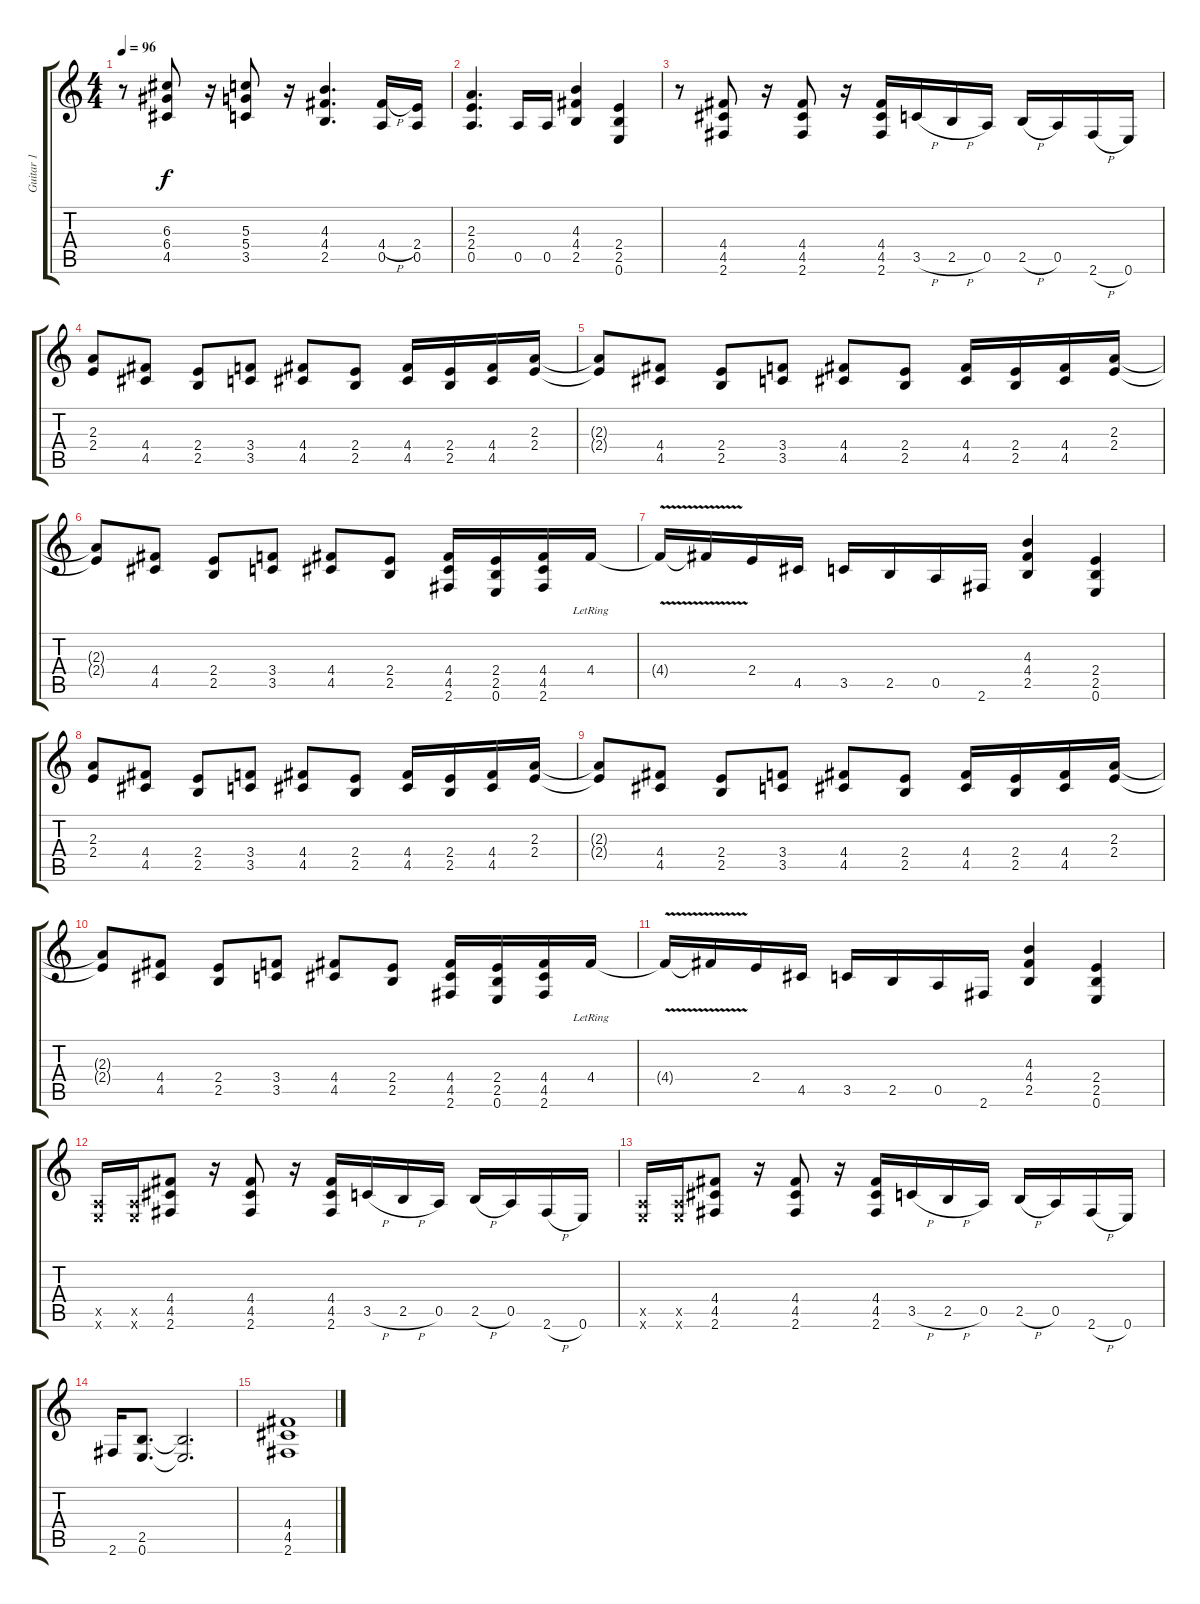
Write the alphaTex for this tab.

\track ("Guitar 1" "Guitar 1") {instrument acousticguitarsteel}
\staff {score tabs}
\tuning (E4 B3 G3 D3 A2 E2) {hide}
\ts (4 4)
\tempo 96
\clef g2
\ks c
r.8{dy f} (6.3 6.4 4.5).8 r.16 (5.3 5.4 3.5).8 r.16 (4.3 4.4 2.5).4{d} (4.4{h} 0.5).16 (2.4 0.5).16 |
(2.3 2.4 0.5).4{d} 0.5.16 0.5.16 (4.3 4.4 2.5).4 (2.4 2.5 0.6).4 |
r.8 (4.4 4.5 2.6).8 r.16 (4.4 4.5 2.6).8 r.16 (4.4 4.5 2.6).16 3.5{h}.16 2.5{h}.16 0.5.16 2.5{h}.16 0.5.16 2.6{h}.16 0.6.16 |
(2.3 2.4).8 (4.4 4.5).8 (2.4 2.5).8 (3.4 3.5).8 (4.4 4.5).8 (2.4 2.5).8 (4.4 4.5).16 (2.4 2.5).16 (4.4 4.5).16 (2.3 2.4).16 |
(2.3{t} 2.4{t}).8 (4.4 4.5).8 (2.4 2.5).8 (3.4 3.5).8 (4.4 4.5).8 (2.4 2.5).8 (4.4 4.5).16 (2.4 2.5).16 (4.4 4.5).16 (2.3 2.4).16 |
(2.3{t} 2.4{t}).8 (4.4 4.5).8 (2.4 2.5).8 (3.4 3.5).8 (4.4 4.5).8 (2.4 2.5).8 (4.4 4.5 2.6).16 (2.4 2.5 0.6).16 (4.4 4.5 2.6).16 4.4{lr}.16 |
4.4{v t}.16 4.4{v t}.16 2.4.16 4.5.16 3.5.16 2.5.16 0.5.16 2.6.16 (4.3 4.4 2.5).4 (2.4 2.5 0.6).4 |
(2.3 2.4).8 (4.4 4.5).8 (2.4 2.5).8 (3.4 3.5).8 (4.4 4.5).8 (2.4 2.5).8 (4.4 4.5).16 (2.4 2.5).16 (4.4 4.5).16 (2.3 2.4).16 |
(2.3{t} 2.4{t}).8 (4.4 4.5).8 (2.4 2.5).8 (3.4 3.5).8 (4.4 4.5).8 (2.4 2.5).8 (4.4 4.5).16 (2.4 2.5).16 (4.4 4.5).16 (2.3 2.4).16 |
(2.3{t} 2.4{t}).8 (4.4 4.5).8 (2.4 2.5).8 (3.4 3.5).8 (4.4 4.5).8 (2.4 2.5).8 (4.4 4.5 2.6).16 (2.4 2.5 0.6).16 (4.4 4.5 2.6).16 4.4{lr}.16 |
4.4{v t}.16 4.4{v t}.16 2.4.16 4.5.16 3.5.16 2.5.16 0.5.16 2.6.16 (4.3 4.4 2.5).4 (2.4 2.5 0.6).4 |
(0.5{x} 0.6{x}).16 (0.5{x} 0.6{x}).16 (4.4 4.5 2.6).8 r.16 (4.4 4.5 2.6).8 r.16 (4.4 4.5 2.6).16 3.5{h}.16 2.5{h}.16 0.5.16 2.5{h}.16 0.5.16 2.6{h}.16 0.6.16 |
(0.5{x} 0.6{x}).16 (0.5{x} 0.6{x}).16 (4.4 4.5 2.6).8 r.16 (4.4 4.5 2.6).8 r.16 (4.4 4.5 2.6).16 3.5{h}.16 2.5{h}.16 0.5.16 2.5{h}.16 0.5.16 2.6{h}.16 0.6.16 |
2.6.16 (2.5 0.6).8{d} (2.5{t} 0.6{t}).2{d} |
(4.4 4.5 2.6).1
